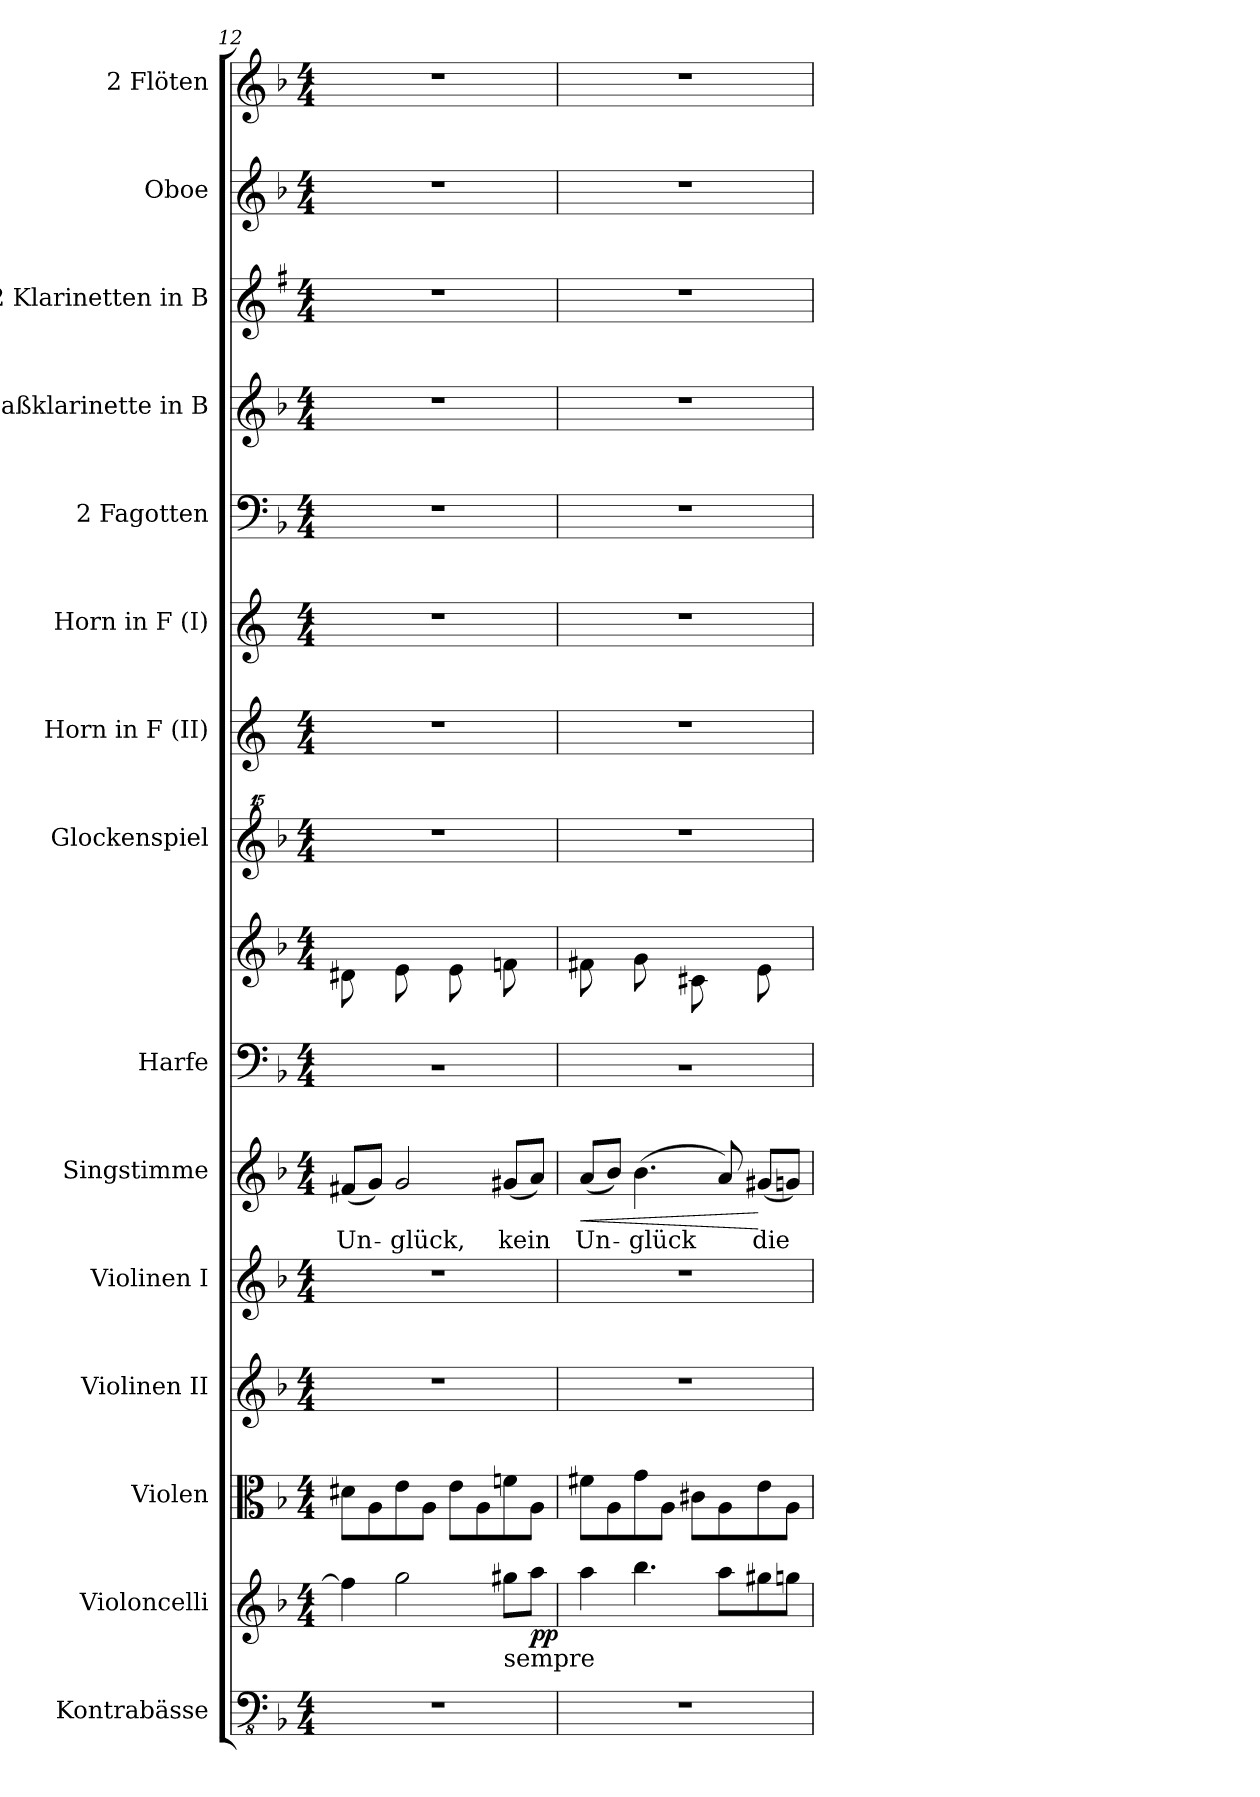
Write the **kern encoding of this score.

**kern	**kern	**dynam	**kern	**kern	**kern	**kern	**text	**dynam	**kern	**kern	**kern	**kern	**kern	**kern	**kern	**kern	**kern	**kern
*part15	*part14	*part14	*part13	*part12	*part11	*part10	*part10	*part10	*part9	*part9	*part8	*part7	*part6	*part5	*part4	*part3	*part2	*part1
*staff16	*staff15	*staff15	*staff14	*staff13	*staff12	*staff11	*staff11	*staff11	*staff10	*staff9	*staff8	*staff7	*staff6	*staff5	*staff4	*staff3	*staff2	*staff1
*I"Kontrabässe	*I"Violoncelli	*	*I"Violen	*I"Violinen II	*I"Violinen I	*I"Singstimme	*	*	*I"Harfe	*	*I"Glockenspiel	*I"Horn in F (II)	*I"Horn in F (I)	*I"2 Fagotten	*I"Baßklarinette in B	*I"2 Klarinetten in B	*I"Oboe	*I"2 Flöten
*I'Kb.	*I'Vc.	*	*	*I'Vl. II	*I'Vl. I	*I'Singst.	*	*	*I'Hf.	*	*I'Glk.	*I'Hr. II	*I'Hr. I	*I'Fg.	*I'Bklar. (B)	*I'Klar. (B)	*I'Ob.	*I'Fl.
*clefFv4	*clefG2	*	*clefC3	*clefG2	*clefG2	*clefG2	*	*	*clefF4	*clefG2	*clefG^^2	*clefG2	*clefG2	*clefF4	*clefG2	*clefG2	*clefG2	*clefG2
*	*	*	*	*	*	*	*	*	*	*	*	*ITrd4c7	*ITrd4c7	*	*ITrd8c14	*ITrd1c2	*	*
*k[b-]	*k[b-]	*	*k[b-]	*k[b-]	*k[b-]	*k[b-]	*	*	*k[b-]	*k[b-]	*k[b-]	*k[b-]	*k[b-]	*k[b-]	*k[b-]	*k[b-]	*k[b-]	*k[b-]
*M4/4	*M4/4	*	*M4/4	*M4/4	*M4/4	*M4/4	*	*	*M4/4	*M4/4	*M4/4	*M4/4	*M4/4	*M4/4	*M4/4	*M4/4	*M4/4	*M4/4
=12	=12	=12	=12	=12	=12	=12	=12	=12	=12	=12	=12	=12	=12	=12	=12	=12	=12	=12
!	!	!	!	!	!	!	!LO:LY:b	!	!	!	!	!	!	!	!	!	!	!
*	*	*	*	*	*	*	*	*	*^	*	*	*	*	*	*	*	*	*
1r	4ff#\]	.	8d#X\L	1r	1r	(<8f#X/L	Un-	.	8ryy	1r	8d#X\L	1r	1r	1r	1r	1r	1r	1r	1r
.	.	.	8A\	.	.	8g/J)	.	.	8A/	.	8ryy	.	.	.	.	.	.	.	.
!	!	!	!	!	!	!	!LO:LY:b	!	!	!	!	!	!	!	!	!	!	!	!
.	2gg\	.	8e\	.	.	2g/	-glück,	.	8ryy	.	8e\	.	.	.	.	.	.	.	.
.	.	.	8A\J	.	.	.	.	.	8A/J	.	8ryy	.	.	.	.	.	.	.	.
.	.	.	8e\L	.	.	.	.	.	8ryy	.	8e\L	.	.	.	.	.	.	.	.
.	.	.	8A\	.	.	.	.	.	8A/	.	8ryy	.	.	.	.	.	.	.	.
!	!LO:TX:b:t=sempre	!	!	!	!	!	!	!	!	!	!	!	!	!	!	!	!	!	!
!	!	!	!	!	!	!	!LO:LY:b	!	!	!	!	!	!	!	!	!	!	!	!
.	8gg#X\L	.	8fn\	.	.	(<8g#X/L	kein	.	8ryy	.	8fn\	.	.	.	.	.	.	.	.
!	!	!LO:DY:b	!	!	!	!	!	!	!	!	!	!	!	!	!	!	!	!	!
.	8aa\J	pp	8A\J	.	.	8a/J)	.	.	8A/J	.	8ryy	.	.	.	.	.	.	.	.
=13	=13	=13	=13	=13	=13	=13	=13	=13	=13	=13	=13	=13	=13	=13	=13	=13	=13	=13	=13
!	!	!	!	!	!	!	!LO:LY:b	!LO:HP:b	!	!	!	!	!	!	!	!	!	!	!
1r	4aa\	.	8f#X\L	1r	1r	(<8a/L	Un-	<	8ryy	1r	8f#X\L	1r	1r	1r	1r	1r	1r	1r	1r
.	.	.	8A\	.	.	8b-/J)	.	.	8A/	.	8ryy	.	.	.	.	.	.	.	.
!	!	!	!	!	!	!	!LO:LY:b	!	!	!	!	!	!	!	!	!	!	!	!
.	4.bb-\	.	8g\	.	.	(>4.b-\	-glück	.	8ryy	.	8g\	.	.	.	.	.	.	.	.
.	.	.	8A\J	.	.	.	.	.	8A/J	.	8ryy	.	.	.	.	.	.	.	.
.	.	.	8c#X\L	.	.	.	.	.	8ryy	.	8c#X\L	.	.	.	.	.	.	.	.
.	8aa\L	.	8A\	.	.	8a/)	.	.	8A/	.	8ryy	.	.	.	.	.	.	.	.
!	!	!	!	!	!	!	!LO:LY:b	!	!	!	!	!	!	!	!	!	!	!	!
.	8gg#X\	.	8e\	.	.	(<8g#X/L	die	[	8ryy	.	8e\	.	.	.	.	.	.	.	.
.	8ggn\J	.	8A\J	.	.	8gn/J)	.	.	8A/J	.	8ryy	.	.	.	.	.	.	.	.
*	*	*	*	*	*	*	*	*	*v	*v	*	*	*	*	*	*	*	*	*
=	=	=	=	=	=	=	=	=	=	=	=	=	=	=	=	=	=	=
*-	*-	*-	*-	*-	*-	*-	*-	*-	*-	*-	*-	*-	*-	*-	*-	*-	*-	*-
